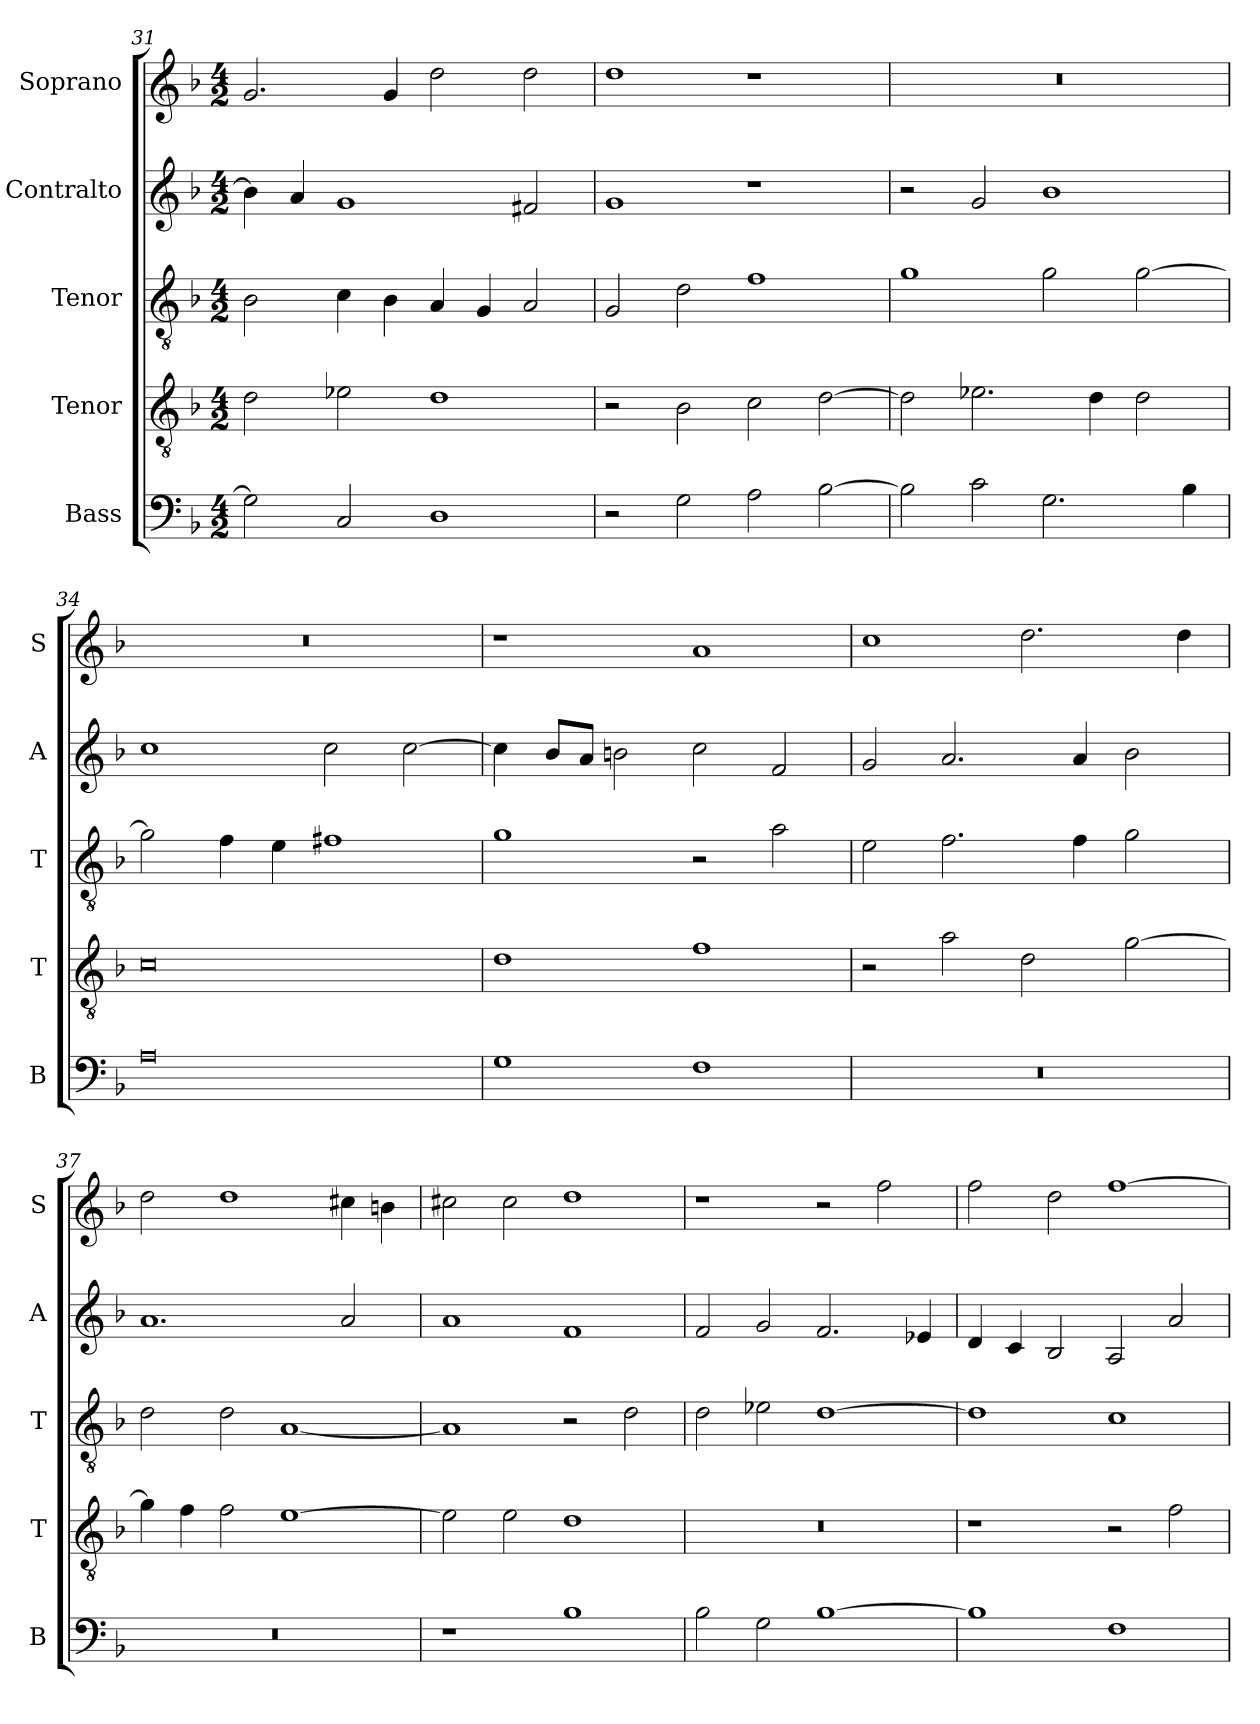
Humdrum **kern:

**kern	**kern	**kern	**kern	**kern
*part5	*part4	*part3	*part2	*part1
*staff5	*staff4	*staff3	*staff2	*staff1
*I"Bass	*I"Tenor	*I"Tenor	*I"Contralto	*I"Soprano
*I'B	*I'T	*I'T	*I'A	*I'S
*clefF4	*clefGv2	*clefGv2	*clefG2	*clefG2
*k[b-]	*k[b-]	*k[b-]	*k[b-]	*k[b-]
*G:dor	*G:dor	*G:dor	*G:dor	*G:dor
*M4/2	*M4/2	*M4/2	*M4/2	*M4/2
=31	=31	=31	=31	=31
2G]	2d	2B-	4b-]	2.g
.	.	.	4a	.
2C	2e-X	4c	1g	.
.	.	4B-	.	4g
1D	1d	4A	.	2dd
.	.	4G	.	.
.	.	2A	2f#X	2dd
=32	=32	=32	=32	=32
2r	2r	2G	1g	1dd
2G	2B-	2d	.	.
2A	2c	1f	1r	1r
[2B-	[2d	.	.	.
=33	=33	=33	=33	=33
2B-]	2d]	1g	2r	0r
2c	2.e-X	.	2g	.
2.G	.	2g	1b-	.
.	4d	.	.	.
.	2d	[2g	.	.
4B-	.	.	.	.
=34	=34	=34	=34	=34
0A	0c	2g]	1cc	0r
.	.	4f	.	.
.	.	4e	.	.
.	.	1f#X	2cc	.
.	.	.	[2cc	.
=35	=35	=35	=35	=35
1G	1d	1g	4cc]	1r
.	.	.	8b-/L	.
.	.	.	8a/J	.
.	.	.	2bn	.
1F	1f	2r	2cc	1a
.	.	2a	2f	.
=36	=36	=36	=36	=36
0r	2r	2e	2g	1cc
.	2a	2.f	2.a	.
.	2d	.	.	2.dd
.	.	4f	4a	.
.	[2g	2g	2b-	.
.	.	.	.	4dd
=37	=37	=37	=37	=37
0r	4g]	2d	1.a	2dd
.	4f	.	.	.
.	2f	2d	.	1dd
.	[1e	[1A	.	.
.	.	.	2a	4cc#X
.	.	.	.	4bn
=38	=38	=38	=38	=38
1r	2e]	1A]	1a	2cc#X
.	2e	.	.	2cc#
1B-	1d	2r	1f	1dd
.	.	2d	.	.
=39	=39	=39	=39	=39
2B-	0r	2d	2f	1r
2G	.	2e-X	2g	.
[1B-	.	[1d	2.f	2r
.	.	.	.	2ff
.	.	.	4e-X	.
=40	=40	=40	=40	=40
1B-]	1r	1d]	4d	2ff
.	.	.	4c	.
.	.	.	2B-	2dd
1F	2r	1c	2A	[1ff
.	2f	.	2a	.
=	=	=	=	=
*-	*-	*-	*-	*-
